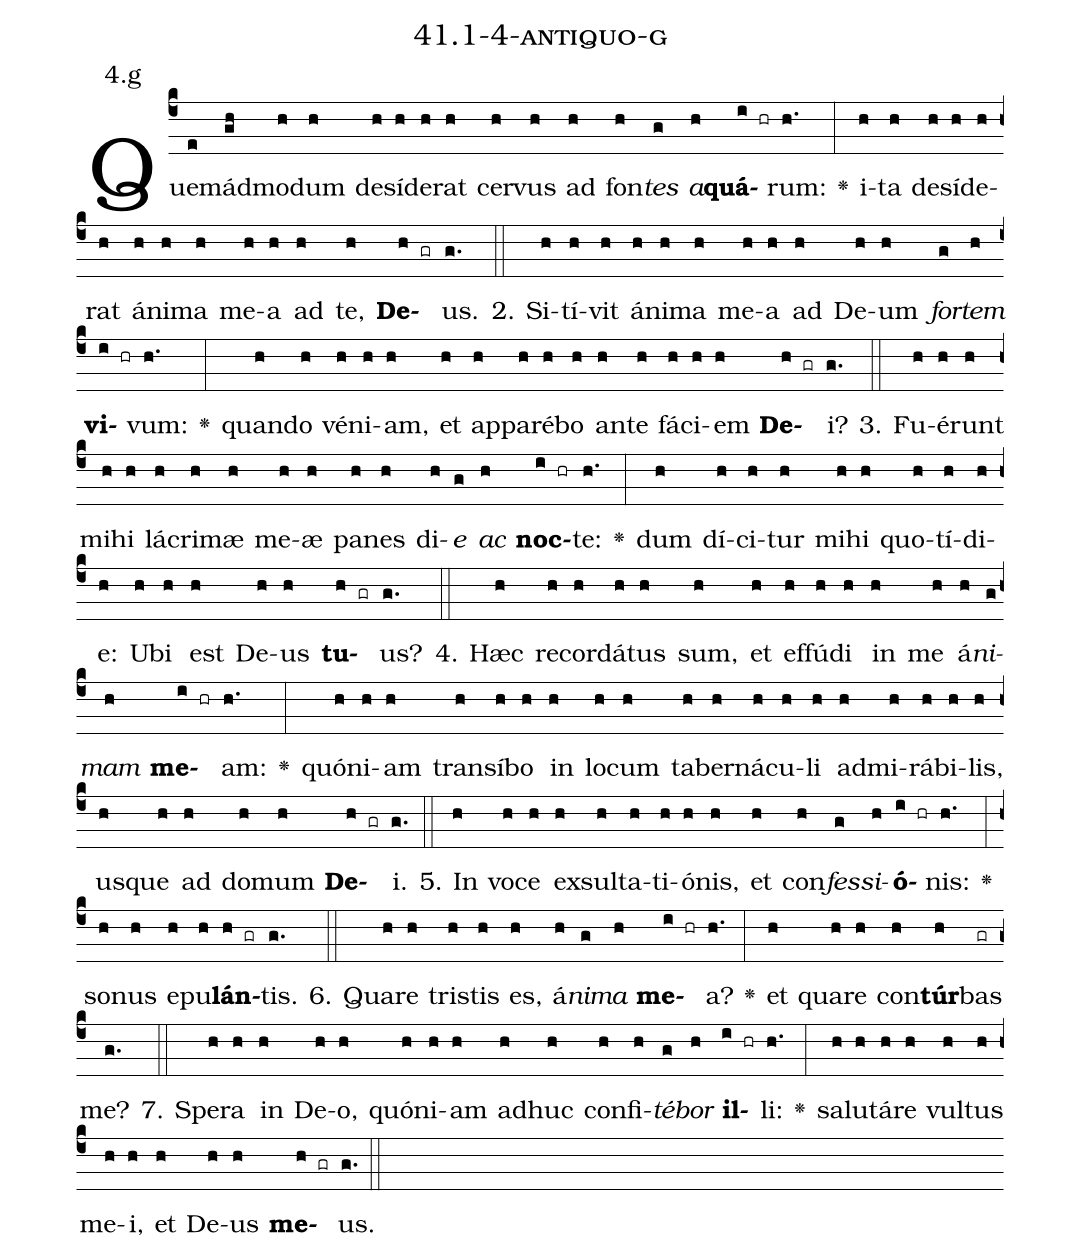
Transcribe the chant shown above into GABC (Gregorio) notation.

name: 41.1-4-antiquo-g;
annotation: 4.g;
%%
(c4)Quem(e)ád(gh)mo(h)dum(h) de(h)sí(h)de(h)rat(h) cer(h)vus(h) ad(h) fon(h)<i>tes</i>(g) <i>a</i>(h)<b>quá</b>(i hr)rum:(h.) <v>\greheightstar</v>(:) i(h)ta(h) de(h)sí(h)de(h)rat(h) á(h)ni(h)ma(h) me(h)a(h) ad(h) te,(h) <b>De</b>(h gr)us.(g.) (::)
2. Si(h)tí(h)vit(h) á(h)ni(h)ma(h) me(h)a(h) ad(h) De(h)um(h) <i>for</i>(g)<i>tem</i>(h) <b>vi</b>(i hr)vum:(h.) <v>\greheightstar</v>(:) quan(h)do(h) vé(h)ni(h)am,(h) et(h) ap(h)pa(h)ré(h)bo(h) an(h)te(h) fá(h)ci(h)em(h) <b>De</b>(h gr)i?(g.) (::)
3. Fu(h)é(h)runt(h) mi(h)hi(h) lá(h)cri(h)mæ(h) me(h)æ(h) pa(h)nes(h) di(h)<i>e</i>(g) <i>ac</i>(h) <b>noc</b>(i hr)te:(h.) <v>\greheightstar</v>(:) dum(h) dí(h)ci(h)tur(h) mi(h)hi(h) quo(h)tí(h)di(h)e:(h) U(h)bi(h) est(h) De(h)us(h) <b>tu</b>(h gr)us?(g.) (::)
4. Hæc(h) re(h)cor(h)dá(h)tus(h) sum,(h) et(h) ef(h)fú(h)di(h) in(h) me(h) á(h)<i>ni</i>(g)<i>mam</i>(h) <b>me</b>(i hr)am:(h.) <v>\greheightstar</v>(:) quón(h)i(h)am(h) trans(h)í(h)bo(h) in(h) lo(h)cum(h) ta(h)ber(h)ná(h)cu(h)li(h) ad(h)mi(h)rá(h)bi(h)lis,(h) us(h)que(h) ad(h) do(h)mum(h) <b>De</b>(h gr)i.(g.) (::)
5. In(h) vo(h)ce(h) ex(h)sul(h)ta(h)ti(h)ó(h)nis,(h) et(h) con(h)<i>fes</i>(g)<i>si</i>(h)<b>ó</b>(i hr)nis:(h.) <v>\greheightstar</v>(:) so(h)nus(h) e(h)pu(h)<b>lán</b>(h gr)tis.(g.) (::)
6. Qua(h)re(h) tris(h)tis(h) es,(h) á(h)<i>ni</i>(g)<i>ma</i>(h) <b>me</b>(i hr)a?(h.) <v>\greheightstar</v>(:) et(h) qua(h)re(h) con(h)<b>túr</b>(h)bas(gr) me?(g.) (::)
7. Spe(h)ra(h) in(h) De(h)o,(h) quón(h)i(h)am(h) ad(h)huc(h) con(h)fi(h)<i>té</i>(g)<i>bor</i>(h) <b>il</b>(i hr)li:(h.) <v>\greheightstar</v>(:) sa(h)lu(h)tá(h)re(h) vul(h)tus(h) me(h)i,(h) et(h) De(h)us(h) <b>me</b>(h gr)us.(g.) (::)
